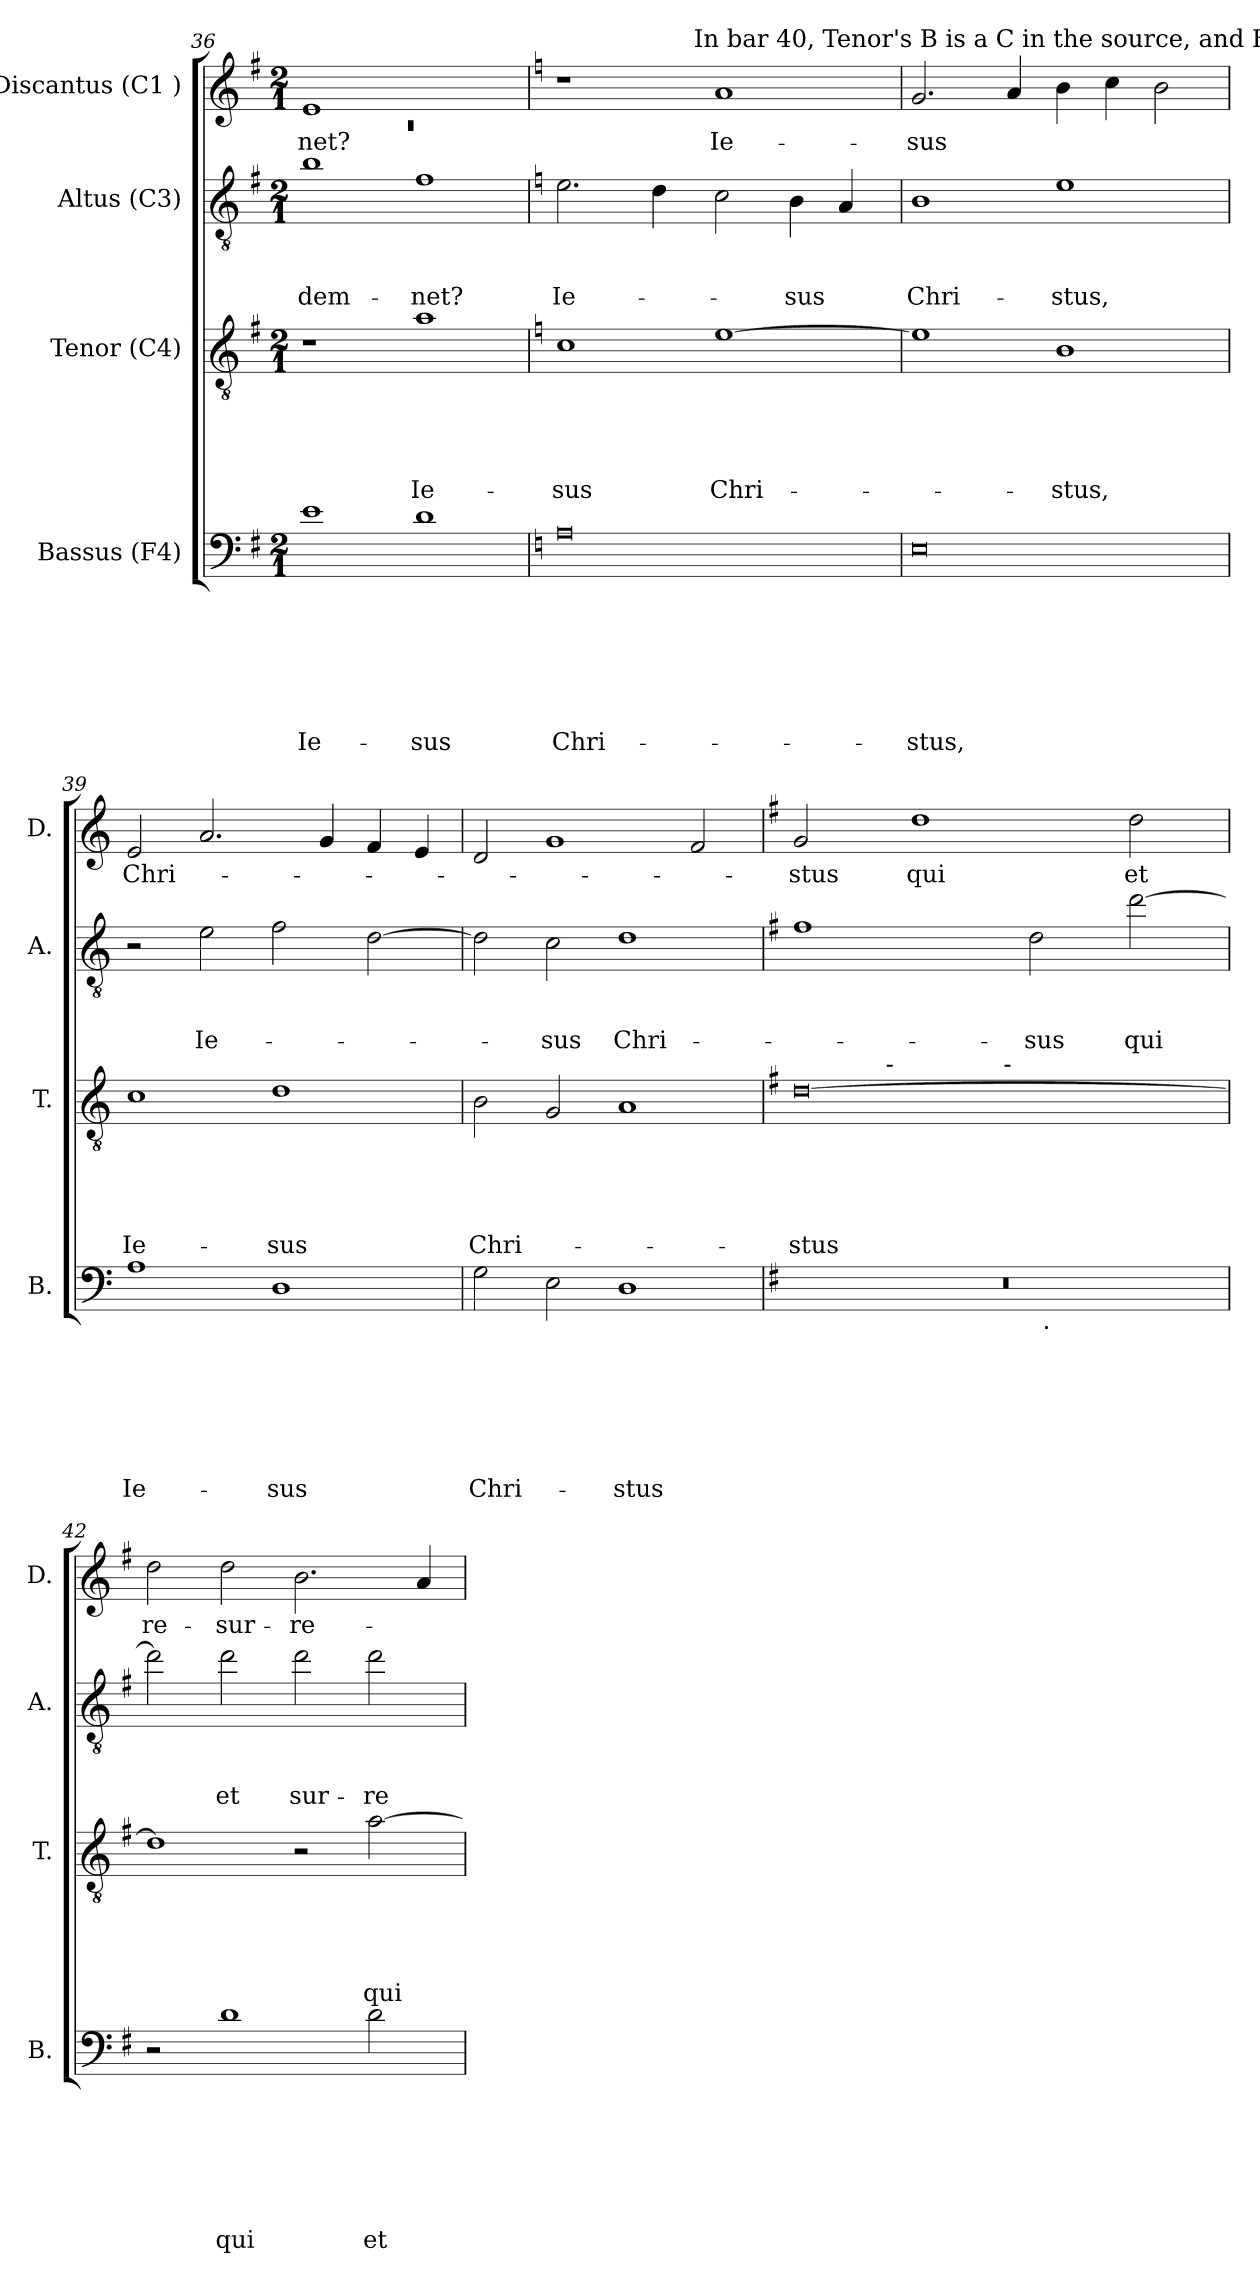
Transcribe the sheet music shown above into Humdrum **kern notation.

**kern	**text	**text	**text	**text	**text	**text	**text	**kern	**text	**text	**text	**text	**text	**kern	**text	**text	**text	**kern	**text
*part4	*part4	*part4	*part4	*part4	*part4	*part4	*part4	*part3	*part3	*part3	*part3	*part3	*part3	*part2	*part2	*part2	*part2	*part1	*part1
*staff4	*staff4	*staff4	*staff4	*staff4	*staff4	*staff4	*staff4	*staff3	*staff3	*staff3	*staff3	*staff3	*staff3	*staff2	*staff2	*staff2	*staff2	*staff1	*staff1
*I"Bassus (F4)	*	*	*	*	*	*	*	*I"Tenor (C4)	*	*	*	*	*	*I"Altus (C3)	*	*	*	*I"Discantus (C1 )	*
*I'B.	*	*	*	*	*	*	*	*I'T.	*	*	*	*	*	*I'A.	*	*	*	*I'D.	*
*clefF4	*	*	*	*	*	*	*	*clefGv2	*	*	*	*	*	*clefGv2	*	*	*	*clefG2	*
*k[f#]	*	*	*	*	*	*	*	*k[f#]	*	*	*	*	*	*k[f#]	*	*	*	*k[f#]	*
*G:	*	*	*	*	*	*	*	*G:	*	*	*	*	*	*G:	*	*	*	*G:	*
*M2/1	*	*	*	*	*	*	*	*M2/1	*	*	*	*	*	*M2/1	*	*	*	*M2/1	*
=36	=36	=36	=36	=36	=36	=36	=36	=36	=36	=36	=36	=36	=36	=36	=36	=36	=36	=36	=36
*	*	*	*	*	*	*	*	*	*	*	*	*	*	*	*	*	*	*^	*
!	!	!	!	!	!	!	!LO:LY:b	!	!	!	!	!	!	!	!	!	!LO:LY:b	!	!LO:N:vis=1	!LO:LY:b
1e	.	.	.	.	.	.	Ie-	1r	.	.	.	.	.	1b	.	.	-dem-	1e	0rc	-net?
!	!	!	!	!	!	!	!LO:LY:b	!	!	!	!	!	!LO:LY:b	!	!	!	!LO:LY:b	!	!	!
1d	.	.	.	.	.	.	-sus	1a	.	.	.	.	Ie-	1f#	.	.	-net?	1ryy	.	.
!!LO:LB:g=z	!!
=37	=37	=37	=37	=37	=37	=37	=37	=37	=37	=37	=37	=37	=37	=37	=37	=37	=37	=37	=37	=37
*k[]	*	*	*	*	*	*	*	*k[]	*	*	*	*	*	*k[]	*	*	*	*k[]	*	*
*C:	*	*	*	*	*	*	*	*C:	*	*	*	*	*	*C:	*	*	*	*C:	*	*
!	!	!	!	!	!	!	!LO:LY:b	!	!	!	!	!	!LO:LY:b	!	!	!	!LO:LY:b	!	!	!
0A	.	.	.	.	.	.	Chri-	1c	.	.	.	.	-sus	2.e\	.	.	Ie-	1r	2...ryy	.
.	.	.	.	.	.	.	.	.	.	.	.	.	.	4d\	.	.	.	.	.	.
!	!	!	!	!	!	!	!	!	!	!	!	!	!	!	!	!	!	!	!LO:TX:a:t=In bar 40, Tenor's B is a C in the source, and Bassus's E is an F.	!
.	.	.	.	.	.	.	.	.	.	.	.	.	.	.	.	.	.	.	1ryy	.
!	!	!	!	!	!	!	!	!	!	!	!	!	!LO:LY:b	!	!	!	!	!	!	!LO:LY:b
.	.	.	.	.	.	.	.	[>1e	.	.	.	.	Chri-	2c\	.	.	.	1a	.	Ie-
!	!	!	!	!	!	!	!	!	!	!	!	!	!	!	!	!	!LO:LY:b	!	!	!
.	.	.	.	.	.	.	.	.	.	.	.	.	.	4B\	.	.	-sus	.	.	.
.	.	.	.	.	.	.	.	.	.	.	.	.	.	4A/	.	.	.	.	.	.
.	.	.	.	.	.	.	.	.	.	.	.	.	.	.	.	.	.	.	16ryy	.
=38	=38	=38	=38	=38	=38	=38	=38	=38	=38	=38	=38	=38	=38	=38	=38	=38	=38	=38	=38	=38
!	!	!	!	!	!	!	!LO:LY:b	!	!	!	!	!	!	!	!	!	!LO:LY:b	!	!	!LO:LY:b
*	*	*	*	*	*	*	*	*	*	*	*	*	*	*	*	*	*	*v	*v	*
0E	.	.	.	.	.	.	-stus,	1e]	.	.	.	.	.	1B	.	.	Chri-	2.g/	-sus
.	.	.	.	.	.	.	.	.	.	.	.	.	.	.	.	.	.	4a/	.
!	!	!	!	!	!	!	!	!	!	!	!	!	!LO:LY:b	!	!	!	!LO:LY:b	!	!
.	.	.	.	.	.	.	.	1B	.	.	.	.	-stus,	1e	.	.	-stus,	4b\	.
.	.	.	.	.	.	.	.	.	.	.	.	.	.	.	.	.	.	4cc\	.
.	.	.	.	.	.	.	.	.	.	.	.	.	.	.	.	.	.	2b\	.
=39	=39	=39	=39	=39	=39	=39	=39	=39	=39	=39	=39	=39	=39	=39	=39	=39	=39	=39	=39
!	!	!	!	!	!	!	!LO:LY:b	!	!	!	!	!	!LO:LY:b	!	!	!	!	!	!LO:LY:b
1A	.	.	.	.	.	.	Ie-	1c	.	.	.	.	Ie-	2r	.	.	.	2e/	Chri-
!	!	!	!	!	!	!	!	!	!	!	!	!	!	!	!	!	!LO:LY:b	!	!
.	.	.	.	.	.	.	.	.	.	.	.	.	.	2e\	.	.	Ie-	2.a/	.
!	!	!	!	!	!	!	!LO:LY:b	!	!	!	!	!	!LO:LY:b	!	!	!	!	!	!
1D	.	.	.	.	.	.	-sus	1d	.	.	.	.	-sus	2f\	.	.	.	.	.
.	.	.	.	.	.	.	.	.	.	.	.	.	.	.	.	.	.	4g/	.
.	.	.	.	.	.	.	.	.	.	.	.	.	.	[>2d\	.	.	.	4f/	.
.	.	.	.	.	.	.	.	.	.	.	.	.	.	.	.	.	.	4e/	.
=40	=40	=40	=40	=40	=40	=40	=40	=40	=40	=40	=40	=40	=40	=40	=40	=40	=40	=40	=40
!	!	!	!	!	!	!	!LO:LY:b	!	!	!	!	!	!LO:LY:b	!	!	!	!	!	!
2G\	.	.	.	.	.	.	Chri-	2B\	.	.	.	.	Chri-	2d\]	.	.	.	2d/	.
!	!	!	!	!	!	!	!	!	!	!	!	!	!	!	!	!	!LO:LY:b	!	!
2E\	.	.	.	.	.	.	.	2G/	.	.	.	.	.	2c\	.	.	-sus	1g	.
!	!	!	!	!	!	!	!LO:LY:b	!	!	!	!	!	!	!	!	!	!LO:LY:b	!	!
1D	.	.	.	.	.	.	-stus	1A	.	.	.	.	.	1d	.	.	Chri-	.	.
.	.	.	.	.	.	.	.	.	.	.	.	.	.	.	.	.	.	2f/	.
!!LO:PB:g=z
=41	=41	=41	=41	=41	=41	=41	=41	=41	=41	=41	=41	=41	=41	=41	=41	=41	=41	=41	=41
*k[f#]	*	*	*	*	*	*	*	*k[f#]	*	*	*	*	*	*k[f#]	*	*	*	*k[f#]	*
*G:	*	*	*	*	*	*	*	*G:	*	*	*	*	*	*G:	*	*	*	*G:	*
!	!	!	!	!	!	!	!	!	!	!	!	!	!LO:LY:b	!	!	!	!	!	!LO:LY:b
*^	*	*	*	*	*	*	*	*^	*	*	*	*	*	*	*	*	*	*	*
*	*	*	*	*	*	*	*	*	*	*^	*	*	*	*	*	*	*	*	*	*	*
0r	1ryy	.	.	.	.	.	.	.	[<0d	4ryy	2ryy	.	.	.	.	-stus	1f#	.	.	.	2g/	-stus
.	.	.	.	.	.	.	.	.	.	8ryy	.	.	.	.	.	.	.	.	.	.	.	.
.	.	.	.	.	.	.	.	.	.	32ryy	.	.	.	.	.	.	.	.	.	.	.	.
!	!	!	!	!	!	!	!	!	!	!LO:TX:a:t=-	!	!	!	!	!	!	!	!	!	!	!	!
.	.	.	.	.	.	.	.	.	.	1ryy	.	.	.	.	.	.	.	.	.	.	.	.
!	!	!	!	!	!	!	!	!	!	!	!	!	!	!	!	!	!	!	!	!	!	!LO:LY:b
.	.	.	.	.	.	.	.	.	.	.	4ryy	.	.	.	.	.	.	.	.	.	1dd	qui
.	.	.	.	.	.	.	.	.	.	.	8ryy	.	.	.	.	.	.	.	.	.	.	.
.	.	.	.	.	.	.	.	.	.	.	32ryy	.	.	.	.	.	.	.	.	.	.	.
!	!	!	!	!	!	!	!	!	!	!	!LO:TX:a:t=-	!	!	!	!	!	!	!	!	!	!	!
.	.	.	.	.	.	.	.	.	.	.	1ryy	.	.	.	.	.	.	.	.	.	.	.
!	!	!	!	!	!	!	!	!	!	!	!	!	!	!	!	!	!	!	!	!LO:LY:b	!	!
.	32ryy	.	.	.	.	.	.	.	.	.	.	.	.	.	.	.	2d\	.	.	-sus	.	.
!	!LO:TX:b:t=.	!	!	!	!	!	!	!	!	!	!	!	!	!	!	!	!	!	!	!	!	!
.	2ryy	.	.	.	.	.	.	.	.	.	.	.	.	.	.	.	.	.	.	.	.	.
.	.	.	.	.	.	.	.	.	.	2ryy	.	.	.	.	.	.	.	.	.	.	.	.
!	!	!	!	!	!	!	!	!	!	!	!	!	!	!	!	!	!	!	!	!LO:LY:b	!	!LO:LY:b
.	.	.	.	.	.	.	.	.	.	.	.	.	.	.	.	.	[>2dd\	.	.	qui	2dd\	et
.	4...ryy	.	.	.	.	.	.	.	.	.	.	.	.	.	.	.	.	.	.	.	.	.
.	.	.	.	.	.	.	.	.	.	16.ryy	16.ryy	.	.	.	.	.	.	.	.	.	.	.
=42	=42	=42	=42	=42	=42	=42	=42	=42	=42	=42	=42	=42	=42	=42	=42	=42	=42	=42	=42	=42	=42	=42
!	!	!	!	!	!	!	!	!	!	!	!	!	!	!	!	!	!	!	!	!	!	!LO:LY:b
*v	*v	*	*	*	*	*	*	*	*	*	*	*	*	*	*	*	*	*	*	*	*	*
*	*	*	*	*	*	*	*	*v	*v	*v	*	*	*	*	*	*	*	*	*	*	*
2r	.	.	.	.	.	.	.	1d]	.	.	.	.	.	2dd\]	.	.	.	2dd\	re-
!	!	!	!	!	!	!	!LO:LY:b	!	!	!	!	!	!	!	!	!	!LO:LY:b	!	!LO:LY:b
1d	.	.	.	.	.	.	qui	.	.	.	.	.	.	2dd\	.	.	et	2dd\	-sur-
!	!	!	!	!	!	!	!	!	!	!	!	!	!	!	!	!	!LO:LY:b	!	!LO:LY:b
.	.	.	.	.	.	.	.	2r	.	.	.	.	.	2dd\	.	.	sur-	2.b\	-re-
!	!	!	!	!	!	!	!LO:LY:b	!	!	!	!	!	!LO:LY:b	!	!	!	!LO:LY:b	!	!
2d\	.	.	.	.	.	.	et	[>2a\	.	.	.	.	qui	2dd\	.	.	-re-	.	.
.	.	.	.	.	.	.	.	.	.	.	.	.	.	.	.	.	.	4a/	.
=	=	=	=	=	=	=	=	=	=	=	=	=	=	=	=	=	=	=	=
*-	*-	*-	*-	*-	*-	*-	*-	*-	*-	*-	*-	*-	*-	*-	*-	*-	*-	*-	*-
